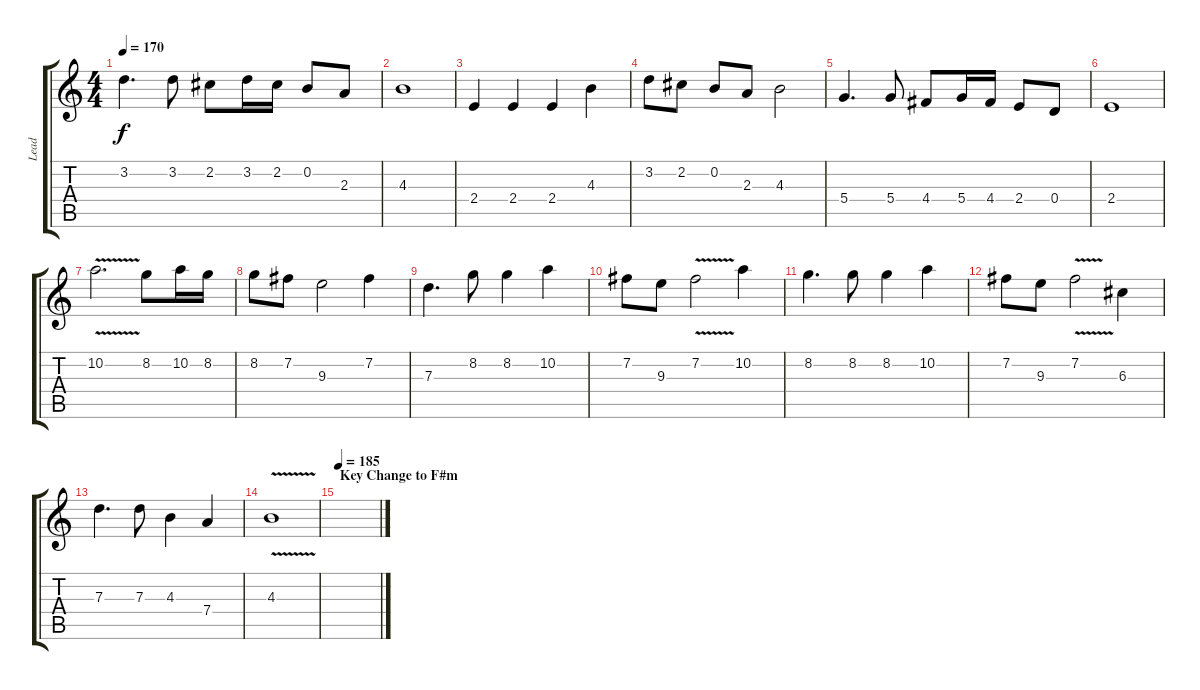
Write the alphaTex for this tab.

\track ("Lead" "Lead") {instrument distortionguitar}
\staff {score tabs}
\tuning (E4 B3 G3 D3 A2 E2) {hide}
\ts (4 4)
\tempo 170
\clef g2
\ks c
3.2.4{d dy f} 3.2.8 2.2.8 3.2.16 2.2.16 0.2.8 2.3.8 |
4.3.1 |
2.4.4 2.4.4 2.4.4 4.3.4 |
3.2.8 2.2.8 0.2.8 2.3.8 4.3.2 |
5.4.4{d} 5.4.8 4.4.8 5.4.16 4.4.16 2.4.8 0.4.8 |
2.4.1 |
10.2{v}.2{d} 8.2.8 10.2.16 8.2.16 |
8.2.8 7.2.8 9.3.2 7.2.4 |
7.3.4{d} 8.2.8 8.2.4 10.2.4 |
7.2.8 9.3.8 7.2{v}.2 10.2.4 |
8.2.4{d} 8.2.8 8.2.4 10.2.4 |
7.2.8 9.3.8 7.2{v}.2 6.3.4 |
7.3.4{d} 7.3.8 4.3.4 7.4.4 |
4.3{v}.1 |
\section ("" "Key Change to F#m")
\tempo 185
